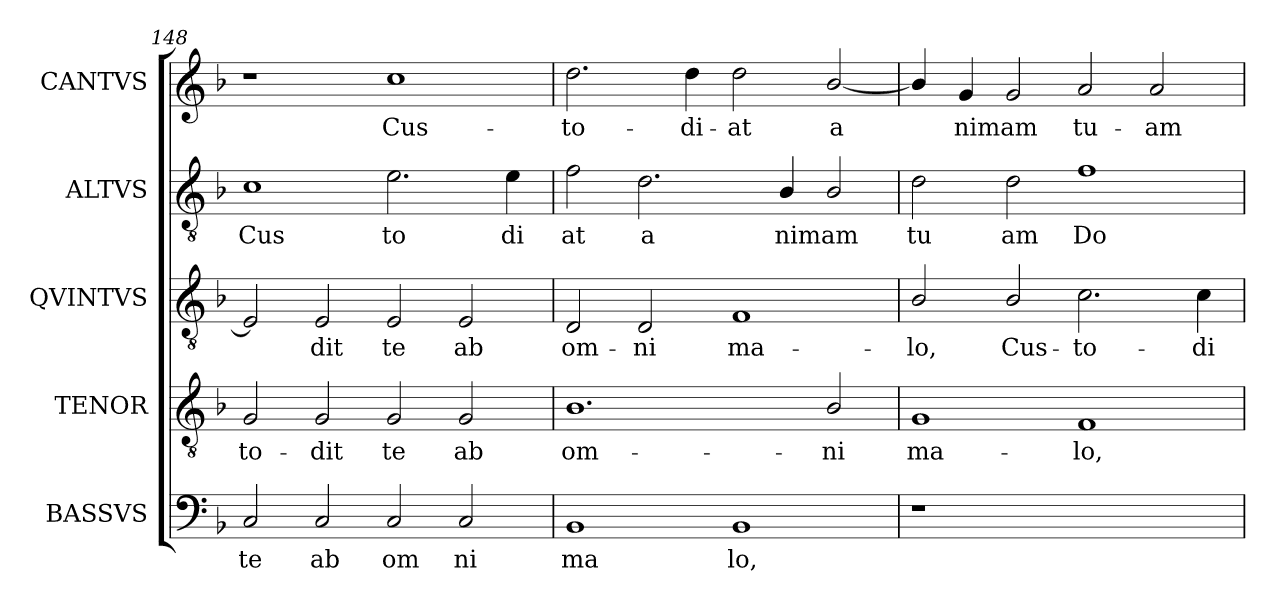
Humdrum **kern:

**kern	**text	**kern	**text	**kern	**text	**kern	**text	**kern	**text
*part5	*part5	*part4	*part4	*part3	*part3	*part2	*part2	*part1	*part1
*staff5	*staff5	*staff4	*staff4	*staff3	*staff3	*staff2	*staff2	*staff1	*staff1
*I"BASSVS	*	*I"TENOR	*	*I"QVINTVS	*	*I"ALTVS	*	*I"CANTVS	*
*clefF4	*	*clefGv2	*	*clefGv2	*	*clefGv2	*	*clefG2	*
*ITrd-3c-5	*	*ITrd-3c-5	*	*ITrd-3c-5	*	*ITrd-3c-5	*	*	*
*k[b-e-]	*	*k[b-e-]	*	*k[b-e-]	*	*k[b-e-]	*	*k[b-]	*
*B-:	*	*B-:	*	*B-:	*	*B-:	*	*F:	*
=148	=148	=148	=148	=148	=148	=148	=148	=148	=148
!	!LO:LY:b:cj	!	!LO:LY:b:cj	!	!LO:LY:b:cj	!	!LO:LY:b:cj	!	!
2F/	te	2c/	-to-	2A/]	--	1f	Cus	1r	.
!	!LO:LY:b:cj	!	!LO:LY:b:cj	!	!LO:LY:b:cj	!	!	!	!
2F/	ab	2c/	-dit	2A/	-dit	.	.	.	.
!	!LO:LY:b:cj	!	!LO:LY:b:cj	!	!LO:LY:b:cj	!	!LO:LY:b:cj	!	!LO:LY:b:cj
2F/	om	2c/	te	2A/	te	2.a\	to	1cc	Cus-
!	!LO:LY:b:cj	!	!LO:LY:b:cj	!	!LO:LY:b:cj	!	!	!	!
2F/	ni	2c/	ab	2A/	ab	.	.	.	.
!	!	!	!	!	!	!	!LO:LY:b:cj	!	!
.	.	.	.	.	.	4a\	di	.	.
=149	=149	=149	=149	=149	=149	=149	=149	=149	=149
!	!LO:LY:b:cj	!	!LO:LY:b:cj	!	!LO:LY:b:cj	!	!LO:LY:b:cj	!	!LO:LY:b:cj
1E-	ma	1.e-	om-	2G/	om-	2b-\	at	2.dd\	-to-
!	!	!	!	!	!LO:LY:b:cj	!	!LO:LY:b:cj	!	!
.	.	.	.	2G/	-ni	2.g\	a	.	.
!	!	!	!	!	!	!	!	!	!LO:LY:b:cj
.	.	.	.	.	.	.	.	4dd\	-di-
!	!LO:LY:b:cj	!	!	!	!LO:LY:b:cj	!	!	!	!LO:LY:b:cj
1E-	lo,	.	.	1B-	ma-	.	.	2dd\	-at
!	!	!	!	!	!	!	!LO:LY:b:cj	!	!
.	.	.	.	.	.	4e-/	nimam	.	.
!	!	!	!LO:LY:b:cj	!	!	!	!LO:LY:b:cj	!	!LO:LY:b:cj
.	.	2e-/	-ni	.	.	2e-/	.	[<2b-/	a-
=150	=150	=150	=150	=150	=150	=150	=150	=150	=150
!	!	!	!LO:LY:b:cj	!	!LO:LY:b:cj	!	!LO:LY:b:cj	!	!LO:LY:b:cj
1r	.	1c	ma-	2e-/	-lo,	2g\	tu	4b-/]	--
!	!	!	!	!	!	!	!	!	!LO:LY:b:cj
.	.	.	.	.	.	.	.	4g/	-nimam
!	!	!	!	!	!LO:LY:b:cj	!	!LO:LY:b:cj	!	!LO:LY:b:cj
.	.	.	.	2e-/	Cus-	2g\	am	2g/	.
!	!	!	!LO:LY:b:cj	!	!LO:LY:b:cj	!	!LO:LY:b:cj	!	!LO:LY:b:cj
1ryy	.	1B-	-lo,	2.f\	-to-	1b-	Do	2a/	tu-
!	!	!	!	!	!	!	!	!	!LO:LY:b:cj
.	.	.	.	.	.	.	.	2a/	-am
!	!	!	!	!	!LO:LY:b:cj	!	!	!	!
.	.	.	.	4f\	-di-	.	.	.	.
=	=	=	=	=	=	=	=	=	=
*-	*-	*-	*-	*-	*-	*-	*-	*-	*-
